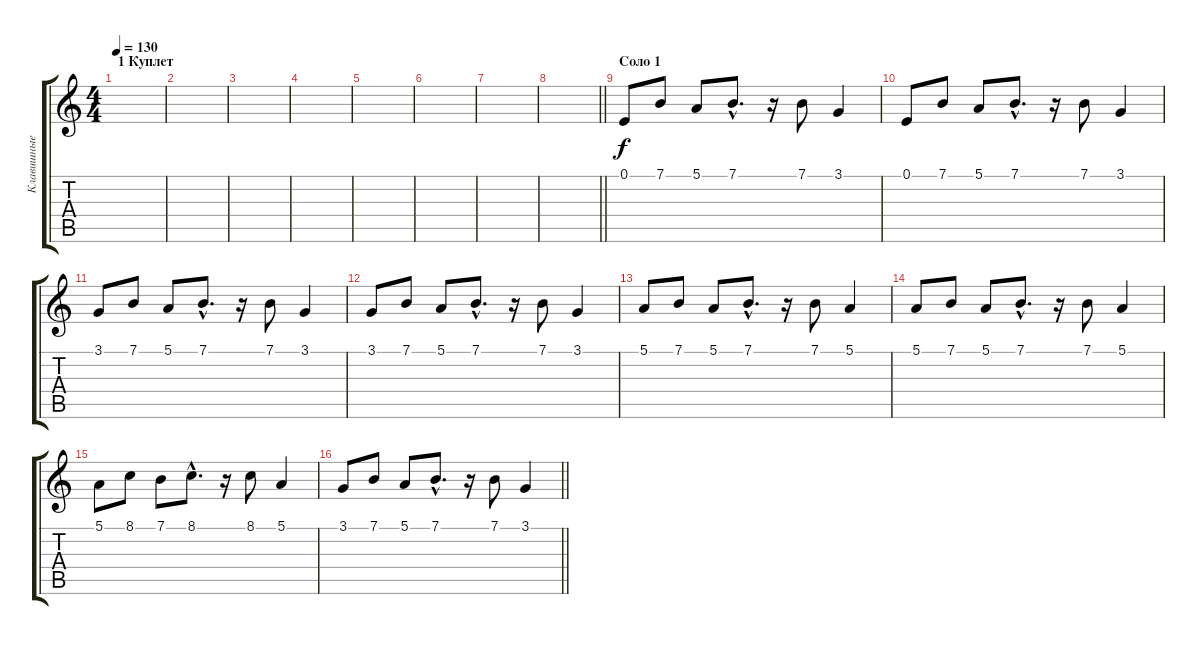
\track ("Клавишные" "Клавишные") {instrument stringensemble1}
\staff {score tabs}
\tuning (E4 B3 G3 D3 A2 E2) {hide}
\ts (4 4)
\section ("" "1 Куплет")
\tempo 130
\clef g2
\ks c
|
|
|
|
|
|
|
\barLineRight lightlight
|
\section ("" "Соло 1")
0.1.8 7.1.8 5.1.8 7.1{hac}.8{d} r.16 7.1.8 3.1.4 |
0.1.8 7.1.8 5.1.8 7.1{hac}.8{d} r.16 7.1.8 3.1.4 |
3.1.8 7.1.8 5.1.8 7.1{hac}.8{d} r.16 7.1.8 3.1.4 |
3.1.8 7.1.8 5.1.8 7.1{hac}.8{d} r.16 7.1.8 3.1.4 |
5.1.8 7.1.8 5.1.8 7.1{hac}.8{d} r.16 7.1.8 5.1.4 |
5.1.8 7.1.8 5.1.8 7.1{hac}.8{d} r.16 7.1.8 5.1.4 |
5.1.8 8.1.8 7.1.8 8.1{hac}.8{d} r.16 8.1.8 5.1.4 |
\barLineRight lightlight
3.1.8 7.1.8 5.1.8 7.1{hac}.8{d} r.16 7.1.8 3.1.4
